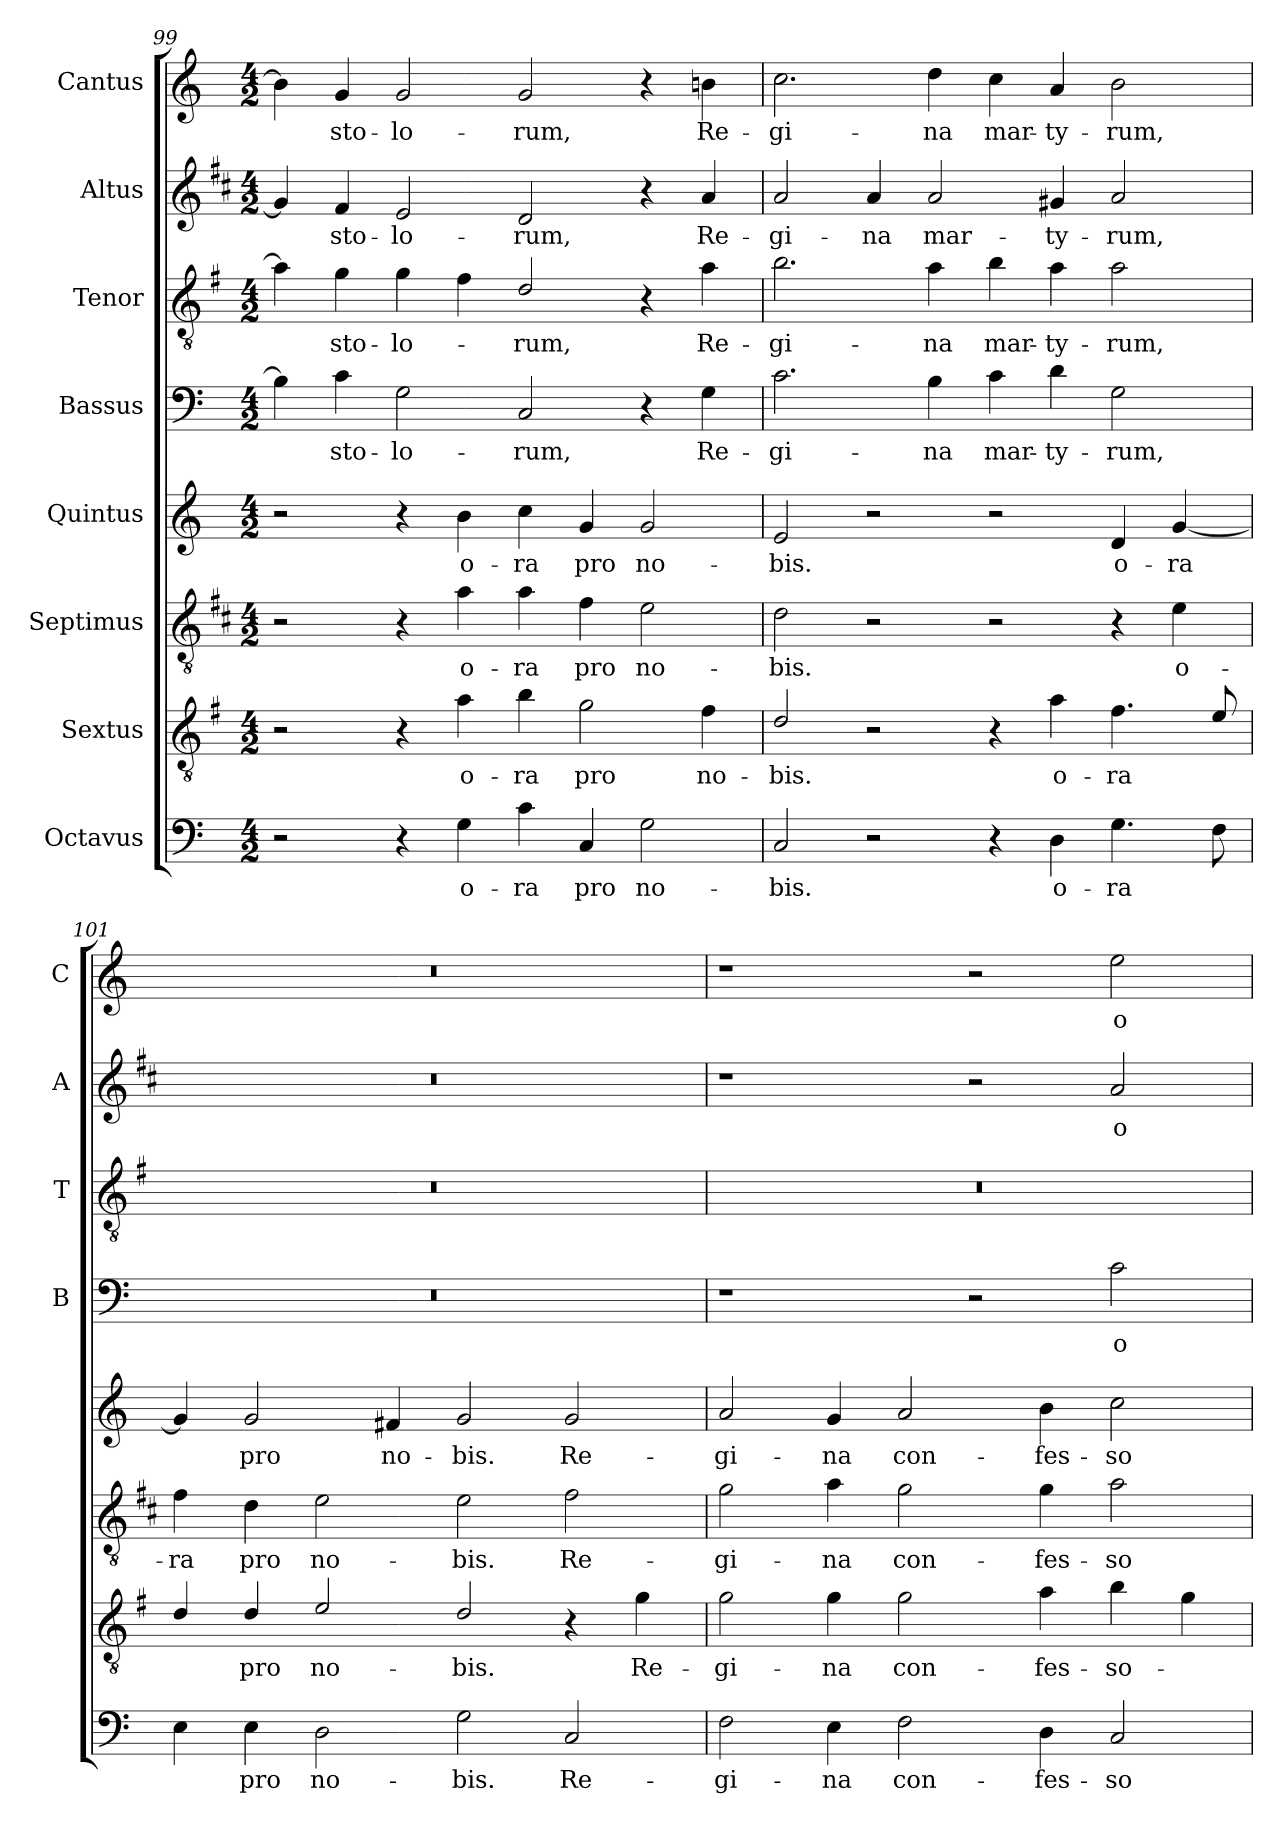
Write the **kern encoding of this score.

**kern	**text	**kern	**text	**kern	**text	**kern	**text	**kern	**text	**kern	**text	**kern	**text	**kern	**text
*part8	*part8	*part7	*part7	*part6	*part6	*part5	*part5	*part4	*part4	*part3	*part3	*part2	*part2	*part1	*part1
*staff8	*staff8	*staff7	*staff7	*staff6	*staff6	*staff5	*staff5	*staff4	*staff4	*staff3	*staff3	*staff2	*staff2	*staff1	*staff1
*I"Octavus	*	*I"Sextus	*	*I"Septimus	*	*I"Quintus	*	*I"Bassus	*	*I"Tenor	*	*I"Altus	*	*I"Cantus	*
*	*	*	*	*	*	*	*	*I'B	*	*I'T	*	*I'A	*	*I'C	*
!!LO:LB:g=z
*clefF4	*	*clefGv2	*	*clefGv2	*	*clefG2	*	*clefF4	*	*clefGv2	*	*clefG2	*	*clefG2	*
*	*	*ITrd4c7	*	*ITrd1c2	*	*	*	*	*	*ITrd4c7	*	*ITrd1c2	*	*	*
*k[]	*	*k[]	*	*k[]	*	*k[]	*	*k[]	*	*k[]	*	*k[]	*	*k[]	*
*C:	*	*C:	*	*C:	*	*C:	*	*C:	*	*C:	*	*C:	*	*C:	*
*M4/2	*	*M4/2	*	*M4/2	*	*M4/2	*	*M4/2	*	*M4/2	*	*M4/2	*	*M4/2	*
=99	=99	=99	=99	=99	=99	=99	=99	=99	=99	=99	=99	=99	=99	=99	=99
2r	.	2r	.	2r	.	2r	.	4B-\]	.	4d\]	.	4f/]	.	4b-\]	.
!	!	!	!	!	!	!	!	!	!LO:LY:b	!	!LO:LY:b	!	!LO:LY:b	!	!LO:LY:b
.	.	.	.	.	.	.	.	4c\	-sto-	4c\	-sto-	4e/	-sto-	4g/	-sto-
!	!	!	!	!	!	!	!	!	!LO:LY:b	!	!LO:LY:b	!	!LO:LY:b	!	!LO:LY:b
4r	.	4r	.	4r	.	4r	.	2G\	-lo-	4c\	-lo-	2d/	-lo-	2g/	-lo-
!	!LO:LY:b	!	!LO:LY:b	!	!LO:LY:b	!	!LO:LY:b	!	!	!	!	!	!	!	!
4G\	o-	4d\	o-	4g\	o-	4b\	o-	.	.	4B\	.	.	.	.	.
!	!LO:LY:b	!	!LO:LY:b	!	!LO:LY:b	!	!LO:LY:b	!	!LO:LY:b	!	!LO:LY:b	!	!LO:LY:b	!	!LO:LY:b
4c\	-ra	4e\	-ra	4g\	-ra	4cc\	-ra	2C/	-rum,	2G/	-rum,	2c/	-rum,	2g/	-rum,
!	!LO:LY:b	!	!LO:LY:b	!	!LO:LY:b	!	!LO:LY:b	!	!	!	!	!	!	!	!
4C/	pro	2c\	pro	4e\	pro	4g/	pro	.	.	.	.	.	.	.	.
!	!LO:LY:b	!	!	!	!LO:LY:b	!	!LO:LY:b	!	!	!	!	!	!	!	!
2G\	no-	.	.	2d\	no-	2g/	no-	4r	.	4r	.	4r	.	4r	.
!	!	!	!LO:LY:b	!	!	!	!	!	!LO:LY:b	!	!LO:LY:b	!	!LO:LY:b	!	!LO:LY:b
.	.	4B\	no-	.	.	.	.	4G\	Re-	4d\	Re-	4g/	Re-	4bn\	Re-
=100	=100	=100	=100	=100	=100	=100	=100	=100	=100	=100	=100	=100	=100	=100	=100
!	!LO:LY:b	!	!LO:LY:b	!	!LO:LY:b	!	!LO:LY:b	!	!LO:LY:b	!	!LO:LY:b	!	!LO:LY:b	!	!LO:LY:b
2C/	-bis.	2G/	-bis.	2c\	-bis.	2e/	-bis.	2.c\	-gi-	2.e\	-gi-	2g/	-gi-	2.cc\	-gi-
!	!	!	!	!	!	!	!	!	!	!	!	!	!LO:LY:b	!	!
2r	.	2r	.	2r	.	2r	.	.	.	.	.	4g/	-na	.	.
!	!	!	!	!	!	!	!	!	!LO:LY:b	!	!LO:LY:b	!	!LO:LY:b	!	!LO:LY:b
.	.	.	.	.	.	.	.	4B\	-na	4d\	-na	2g/	mar-	4dd\	-na
!	!	!	!	!	!	!	!	!	!LO:LY:b	!	!LO:LY:b	!	!	!	!LO:LY:b
4r	.	4r	.	2r	.	2r	.	4c\	mar-	4e\	mar-	.	.	4cc\	mar-
!	!LO:LY:b	!	!LO:LY:b	!	!	!	!	!	!LO:LY:b	!	!LO:LY:b	!	!LO:LY:b	!	!LO:LY:b
4D\	o-	4d\	o-	.	.	.	.	4d\	-ty-	4d\	-ty-	4f#X/	-ty-	4a/	-ty-
!	!LO:LY:b	!	!LO:LY:b	!	!	!	!LO:LY:b	!	!LO:LY:b	!	!LO:LY:b	!	!LO:LY:b	!	!LO:LY:b
4.G\	-ra	4.B\	-ra	4r	.	4d/	o-	2G\	-rum,	2d\	-rum,	2g/	-rum,	2b\	-rum,
!	!	!	!	!	!LO:LY:b	!	!LO:LY:b	!	!	!	!	!	!	!	!
.	.	.	.	4d\	o-	[4g/	-ra	.	.	.	.	.	.	.	.
8F\	.	8A/	.	.	.	.	.	.	.	.	.	.	.	.	.
=101	=101	=101	=101	=101	=101	=101	=101	=101	=101	=101	=101	=101	=101	=101	=101
!	!	!	!	!	!LO:LY:b	!	!	!	!	!	!	!	!	!	!
4E\	.	4G/	.	4e\	-ra	4g/]	.	0r	.	0r	.	0r	.	0r	.
!	!LO:LY:b	!	!LO:LY:b	!	!LO:LY:b	!	!LO:LY:b	!	!	!	!	!	!	!	!
4E\	pro	4G/	pro	4c\	pro	2g/	pro	.	.	.	.	.	.	.	.
!	!LO:LY:b	!	!LO:LY:b	!	!LO:LY:b	!	!	!	!	!	!	!	!	!	!
2D\	no-	2A/	no-	2d\	no-	.	.	.	.	.	.	.	.	.	.
!	!	!	!	!	!	!	!LO:LY:b	!	!	!	!	!	!	!	!
.	.	.	.	.	.	4f#X/	no-	.	.	.	.	.	.	.	.
!	!LO:LY:b	!	!LO:LY:b	!	!LO:LY:b	!	!LO:LY:b	!	!	!	!	!	!	!	!
2G\	-bis.	2G/	-bis.	2d\	-bis.	2g/	-bis.	.	.	.	.	.	.	.	.
!	!LO:LY:b	!	!	!	!LO:LY:b	!	!LO:LY:b	!	!	!	!	!	!	!	!
2C/	Re-	4r	.	2e\	Re-	2g/	Re-	.	.	.	.	.	.	.	.
!	!	!	!LO:LY:b	!	!	!	!	!	!	!	!	!	!	!	!
.	.	4c\	Re-	.	.	.	.	.	.	.	.	.	.	.	.
=102	=102	=102	=102	=102	=102	=102	=102	=102	=102	=102	=102	=102	=102	=102	=102
!	!LO:LY:b	!	!LO:LY:b	!	!LO:LY:b	!	!LO:LY:b	!	!	!	!	!	!	!	!
2F\	-gi-	2c\	-gi-	2f\	-gi-	2a/	-gi-	1r	.	0r	.	1r	.	1r	.
!	!LO:LY:b	!	!LO:LY:b	!	!LO:LY:b	!	!LO:LY:b	!	!	!	!	!	!	!	!
4E\	-na	4c\	-na	4g\	-na	4g/	-na	.	.	.	.	.	.	.	.
!	!LO:LY:b	!	!LO:LY:b	!	!LO:LY:b	!	!LO:LY:b	!	!	!	!	!	!	!	!
2F\	con-	2c\	con-	2f\	con-	2a/	con-	.	.	.	.	.	.	.	.
.	.	.	.	.	.	.	.	2r	.	.	.	2r	.	2r	.
!	!LO:LY:b	!	!LO:LY:b	!	!LO:LY:b	!	!LO:LY:b	!	!	!	!	!	!	!	!
4D\	-fes-	4d\	-fes-	4f\	-fes-	4b\	-fes-	.	.	.	.	.	.	.	.
!	!LO:LY:b	!	!LO:LY:b	!	!LO:LY:b	!	!LO:LY:b	!	!LO:LY:b	!	!	!	!LO:LY:b	!	!LO:LY:b
2C/	-so-	4e\	-so-	2g\	-so-	2cc\	-so-	2c\	o-	.	.	2g/	o-	2ee\	o-
.	.	4c\	.	.	.	.	.	.	.	.	.	.	.	.	.
=	=	=	=	=	=	=	=	=	=	=	=	=	=	=	=
*-	*-	*-	*-	*-	*-	*-	*-	*-	*-	*-	*-	*-	*-	*-	*-
